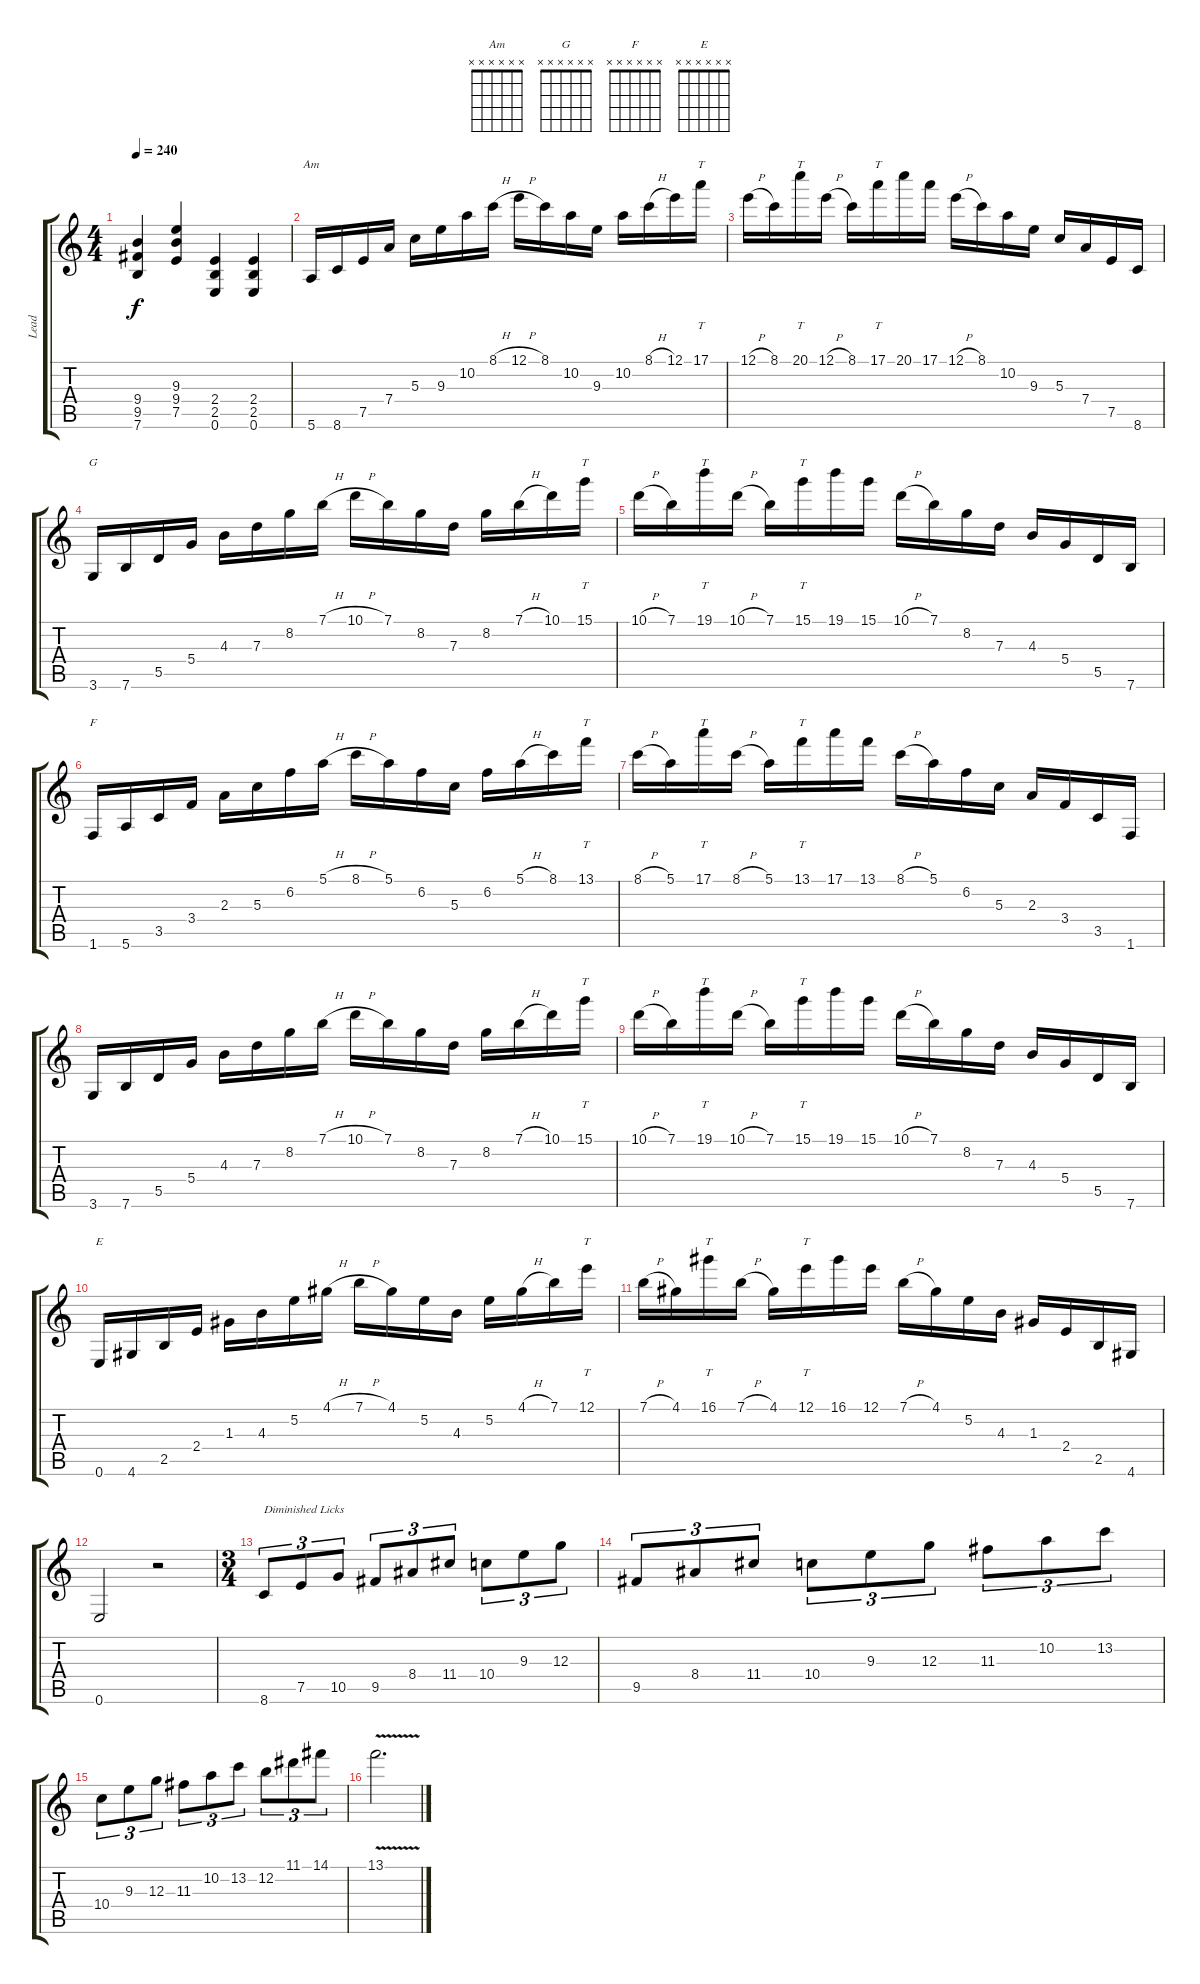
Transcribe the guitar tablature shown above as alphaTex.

\track ("Lead" "Lead") {instrument distortionguitar}
\staff {score tabs}
\tuning (E4 B3 G3 D3 A2 E2) {hide}
\chord ("Am" x x x x x x)
\chord ("G" x x x x x x)
\chord ("F" x x x x x x)
\chord ("E" x x x x x x)
\ts (4 4)
\tempo 240
\clef g2
\ks c
(9.4 9.5 7.6).4{dy f} (9.3 9.4 7.5).4 (2.4 2.5 0.6).4 (2.4 2.5 0.6).4 |
5.6.16{ch "Am"} 8.6.16 7.5.16 7.4.16 5.3.16 9.3.16 10.2.16 8.1{h}.16 12.1{h}.16 8.1.16 10.2.16 9.3.16 10.2.16 8.1{h}.16 12.1.16 17.1.16{tt} |
12.1{h}.16 8.1.16 20.1.16{tt} 12.1{h}.16 8.1.16 17.1.16{tt} 20.1.16 17.1.16 12.1{h}.16 8.1.16 10.2.16 9.3.16 5.3.16 7.4.16 7.5.16 8.6.16 |
3.6.16{ch "G"} 7.6.16 5.5.16 5.4.16 4.3.16 7.3.16 8.2.16 7.1{h}.16 10.1{h}.16 7.1.16 8.2.16 7.3.16 8.2.16 7.1{h}.16 10.1.16 15.1.16{tt} |
10.1{h}.16 7.1.16 19.1.16{tt} 10.1{h}.16 7.1.16 15.1.16{tt} 19.1.16 15.1.16 10.1{h}.16 7.1.16 8.2.16 7.3.16 4.3.16 5.4.16 5.5.16 7.6.16 |
1.6.16{ch "F"} 5.6.16 3.5.16 3.4.16 2.3.16 5.3.16 6.2.16 5.1{h}.16 8.1{h}.16 5.1.16 6.2.16 5.3.16 6.2.16 5.1{h}.16 8.1.16 13.1.16{tt} |
8.1{h}.16 5.1.16 17.1.16{tt} 8.1{h}.16 5.1.16 13.1.16{tt} 17.1.16 13.1.16 8.1{h}.16 5.1.16 6.2.16 5.3.16 2.3.16 3.4.16 3.5.16 1.6.16 |
3.6.16 7.6.16 5.5.16 5.4.16 4.3.16 7.3.16 8.2.16 7.1{h}.16 10.1{h}.16 7.1.16 8.2.16 7.3.16 8.2.16 7.1{h}.16 10.1.16 15.1.16{tt} |
10.1{h}.16 7.1.16 19.1.16{tt} 10.1{h}.16 7.1.16 15.1.16{tt} 19.1.16 15.1.16 10.1{h}.16 7.1.16 8.2.16 7.3.16 4.3.16 5.4.16 5.5.16 7.6.16 |
0.6.16{ch "E"} 4.6.16 2.5.16 2.4.16 1.3.16 4.3.16 5.2.16 4.1{h}.16 7.1{h}.16 4.1.16 5.2.16 4.3.16 5.2.16 4.1{h}.16 7.1.16 12.1.16{tt} |
7.1{h}.16 4.1.16 16.1.16{tt} 7.1{h}.16 4.1.16 12.1.16{tt} 16.1.16 12.1.16 7.1{h}.16 4.1.16 5.2.16 4.3.16 1.3.16 2.4.16 2.5.16 4.6.16 |
0.6.2 r.2 |
\ts (3 4)
8.6.8{tu (3 2) txt "Diminished Licks"} 7.5.8{tu (3 2)} 10.5.8{tu (3 2)} 9.5.8{tu (3 2)} 8.4.8{tu (3 2)} 11.4.8{tu (3 2)} 10.4.8{tu (3 2)} 9.3.8{tu (3 2)} 12.3.8{tu (3 2)} |
9.5.8{tu (3 2)} 8.4.8{tu (3 2)} 11.4.8{tu (3 2)} 10.4.8{tu (3 2)} 9.3.8{tu (3 2)} 12.3.8{tu (3 2)} 11.3.8{tu (3 2)} 10.2.8{tu (3 2)} 13.2.8{tu (3 2)} |
10.4.8{tu (3 2)} 9.3.8{tu (3 2)} 12.3.8{tu (3 2)} 11.3.8{tu (3 2)} 10.2.8{tu (3 2)} 13.2.8{tu (3 2)} 12.2.8{tu (3 2)} 11.1.8{tu (3 2)} 14.1.8{tu (3 2)} |
13.1{v}.2{d}
